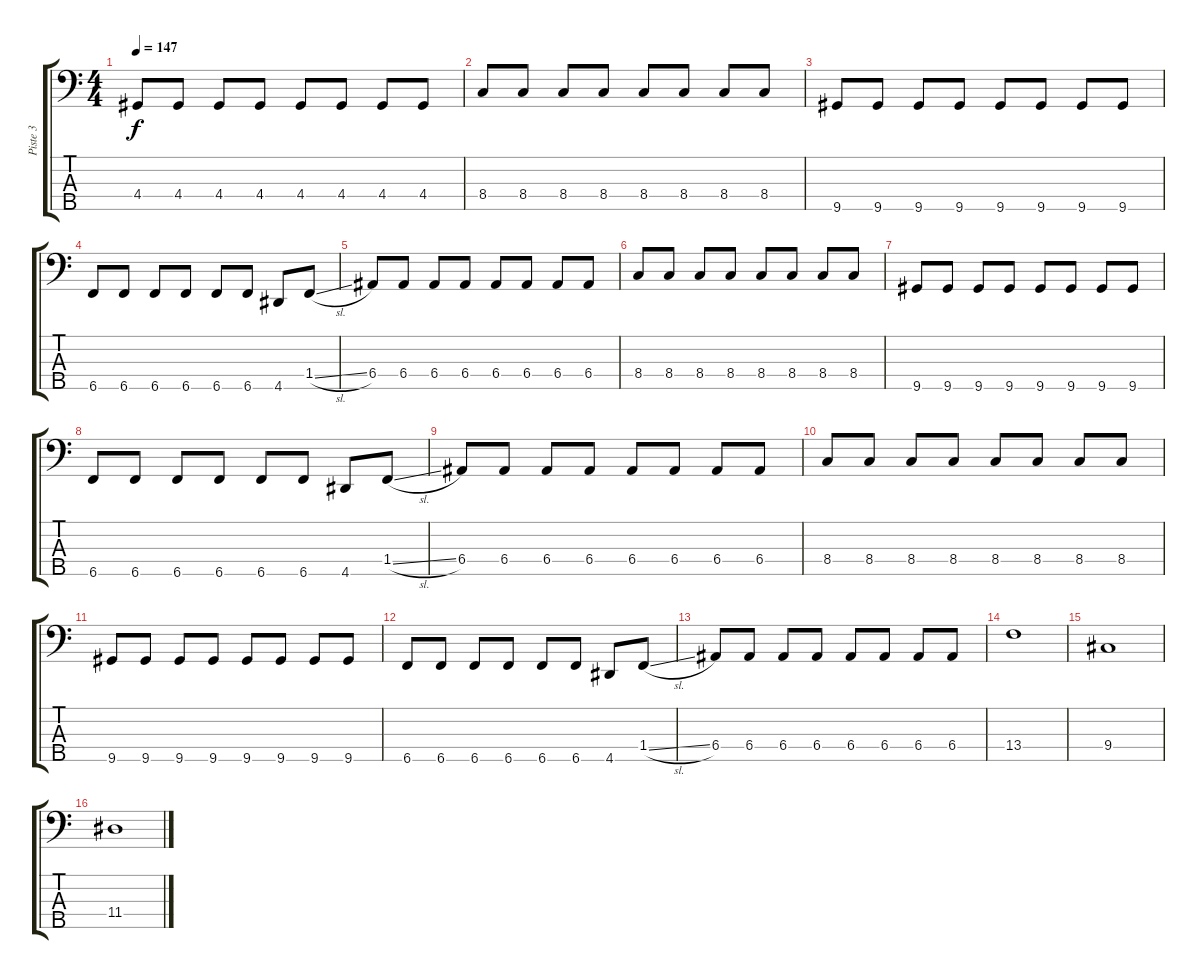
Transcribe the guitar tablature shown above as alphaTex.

\track ("Piste 3" "Piste 3") {instrument electricbassfinger}
\staff {score tabs}
\tuning (G2 D2 A1 E1 B0) {hide}
\ts (4 4)
\tempo 147
\clef f4
\ks c
4.4.8{dy f} 4.4.8 4.4.8 4.4.8 4.4.8 4.4.8 4.4.8 4.4.8 |
8.4.8 8.4.8 8.4.8 8.4.8 8.4.8 8.4.8 8.4.8 8.4.8 |
9.5.8 9.5.8 9.5.8 9.5.8 9.5.8 9.5.8 9.5.8 9.5.8 |
6.5.8 6.5.8 6.5.8 6.5.8 6.5.8 6.5.8 4.5.8 1.4{sl}.8 |
6.4.8 6.4.8 6.4.8 6.4.8 6.4.8 6.4.8 6.4.8 6.4.8 |
8.4.8 8.4.8 8.4.8 8.4.8 8.4.8 8.4.8 8.4.8 8.4.8 |
9.5.8 9.5.8 9.5.8 9.5.8 9.5.8 9.5.8 9.5.8 9.5.8 |
6.5.8 6.5.8 6.5.8 6.5.8 6.5.8 6.5.8 4.5.8 1.4{sl}.8 |
6.4.8 6.4.8 6.4.8 6.4.8 6.4.8 6.4.8 6.4.8 6.4.8 |
8.4.8 8.4.8 8.4.8 8.4.8 8.4.8 8.4.8 8.4.8 8.4.8 |
9.5.8 9.5.8 9.5.8 9.5.8 9.5.8 9.5.8 9.5.8 9.5.8 |
6.5.8 6.5.8 6.5.8 6.5.8 6.5.8 6.5.8 4.5.8 1.4{sl}.8 |
6.4.8 6.4.8 6.4.8 6.4.8 6.4.8 6.4.8 6.4.8 6.4.8 |
13.4.1 |
9.4.1 |
11.4.1
